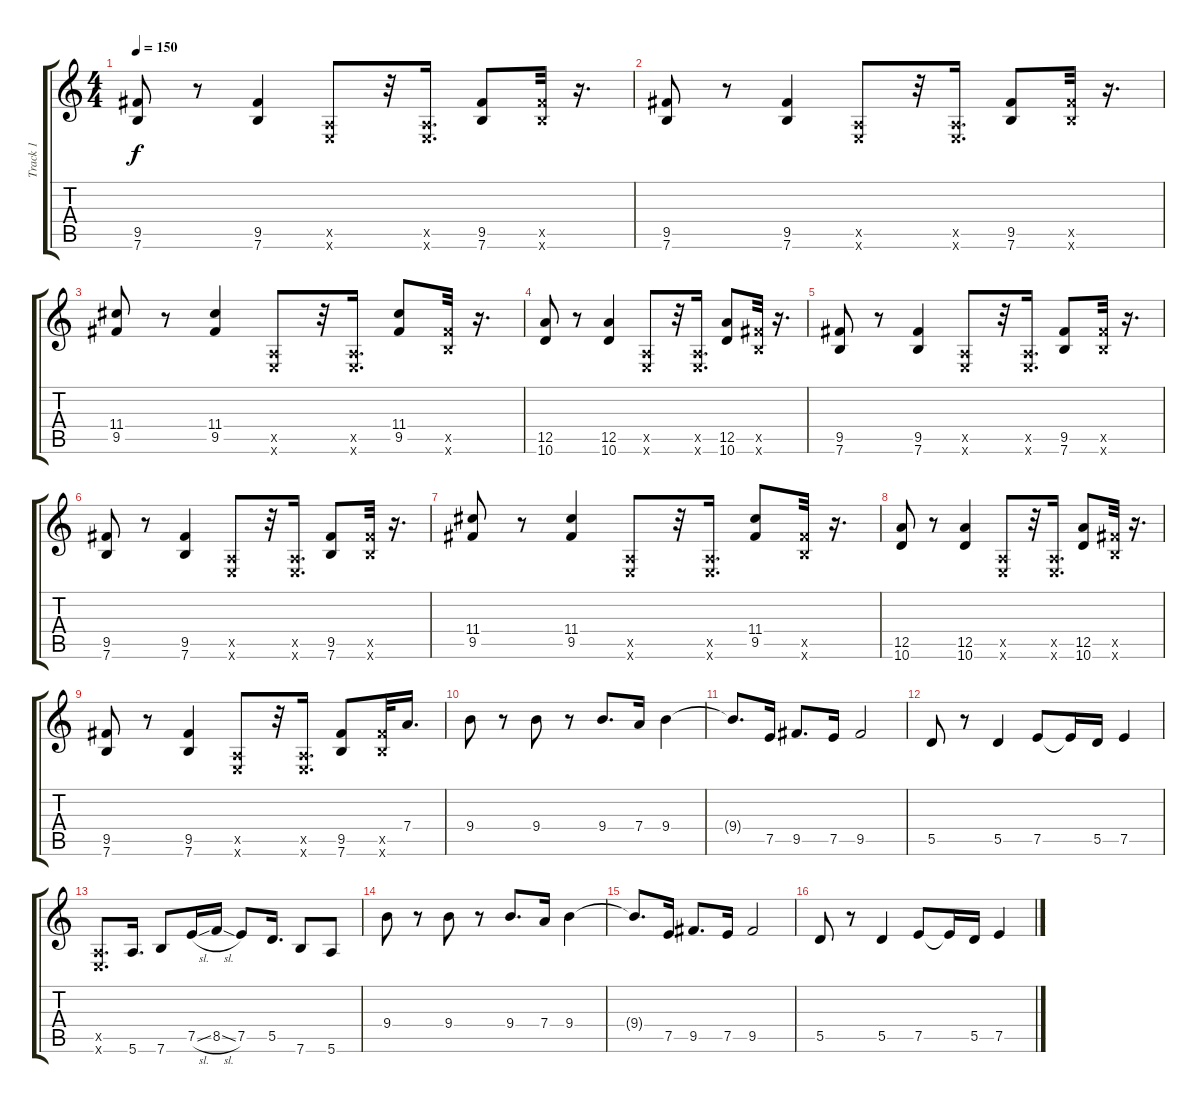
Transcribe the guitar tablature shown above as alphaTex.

\track ("Track 1" "Track 1") {instrument acousticguitarnylon}
\staff {score tabs}
\tuning (E4 B3 G3 D3 A2 E2) {hide}
\ts (4 4)
\tempo 150
\clef g2
\ks c
(9.5 7.6).8{dy f} r.8 (9.5 7.6).4 (0.5{x} 0.6{x}).8 r.32 (0.5{x} 0.6{x}).16{d} (9.5 7.6).8 (9.5{x} 7.6{x}).32 r.16{d} |
(9.5 7.6).8 r.8 (9.5 7.6).4 (0.5{x} 0.6{x}).8 r.32 (0.5{x} 0.6{x}).16{d} (9.5 7.6).8 (9.5{x} 7.6{x}).32 r.16{d} |
(11.4 9.5).8 r.8 (11.4 9.5).4 (0.5{x} 0.6{x}).8 r.32 (0.5{x} 0.6{x}).16{d} (11.4 9.5).8 (9.5{x} 7.6{x}).32 r.16{d} |
(12.5 10.6).8 r.8 (12.5 10.6).4 (0.5{x} 0.6{x}).8 r.32 (0.5{x} 0.6{x}).16{d} (12.5 10.6).8 (9.5{x} 7.6{x}).32 r.16{d} |
(9.5 7.6).8 r.8 (9.5 7.6).4 (0.5{x} 0.6{x}).8 r.32 (0.5{x} 0.6{x}).16{d} (9.5 7.6).8 (9.5{x} 7.6{x}).32 r.16{d} |
(9.5 7.6).8 r.8 (9.5 7.6).4 (0.5{x} 0.6{x}).8 r.32 (0.5{x} 0.6{x}).16{d} (9.5 7.6).8 (9.5{x} 7.6{x}).32 r.16{d} |
(11.4 9.5).8 r.8 (11.4 9.5).4 (0.5{x} 0.6{x}).8 r.32 (0.5{x} 0.6{x}).16{d} (11.4 9.5).8 (9.5{x} 7.6{x}).32 r.16{d} |
(12.5 10.6).8 r.8 (12.5 10.6).4 (0.5{x} 0.6{x}).8 r.32 (0.5{x} 0.6{x}).16{d} (12.5 10.6).8 (9.5{x} 7.6{x}).32 r.16{d} |
(9.5 7.6).8 r.8 (9.5 7.6).4 (0.5{x} 0.6{x}).8 r.32 (0.5{x} 0.6{x}).16{d} (9.5 7.6).8 (9.5{x} 7.6{x}).32 7.4.16{d} |
9.4.8 r.8 9.4.8 r.8 9.4.8{d} 7.4.16 9.4.4 |
9.4{t}.8{d} 7.5.16 9.5.8{d} 7.5.16 9.5.2 |
5.5.8 r.8 5.5.4 7.5.8 7.5{t}.16 5.5.16 7.5.4 |
(0.5{x} 0.6{x}).8{d} 5.6.16{d} 7.6.8 7.5{sl}.16 8.5{sl}.16 7.5.8 5.5.16{d} 7.6.8 5.6.8 |
9.4.8 r.8 9.4.8 r.8 9.4.8{d} 7.4.16 9.4.4 |
9.4{t}.8{d} 7.5.16 9.5.8{d} 7.5.16 9.5.2 |
5.5.8 r.8 5.5.4 7.5.8 7.5{t}.16 5.5.16 7.5.4
